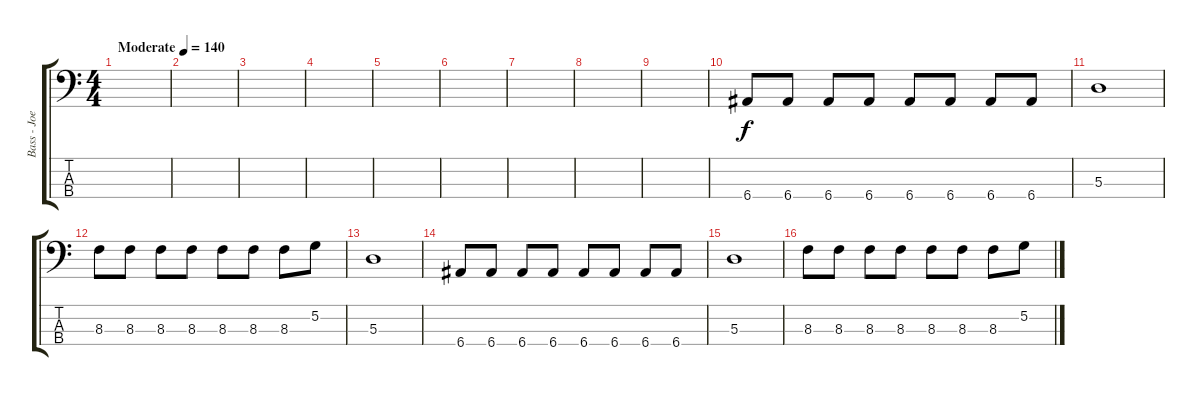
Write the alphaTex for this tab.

\track ("Bass - Joe Lally" "Bass - Joe") {instrument electricbassfinger}
\staff {score tabs}
\tuning (G2 D2 A1 E1) {hide}
\ts (4 4)
\tempo (140 "Moderate")
\clef f4
\ks c
|
|
|
|
|
|
|
|
|
6.4.8 6.4.8 6.4.8 6.4.8 6.4.8 6.4.8 6.4.8 6.4.8 |
5.3.1 |
8.3.8 8.3.8 8.3.8 8.3.8 8.3.8 8.3.8 8.3.8 5.2.8 |
5.3.1 |
6.4.8 6.4.8 6.4.8 6.4.8 6.4.8 6.4.8 6.4.8 6.4.8 |
5.3.1 |
8.3.8 8.3.8 8.3.8 8.3.8 8.3.8 8.3.8 8.3.8 5.2.8
